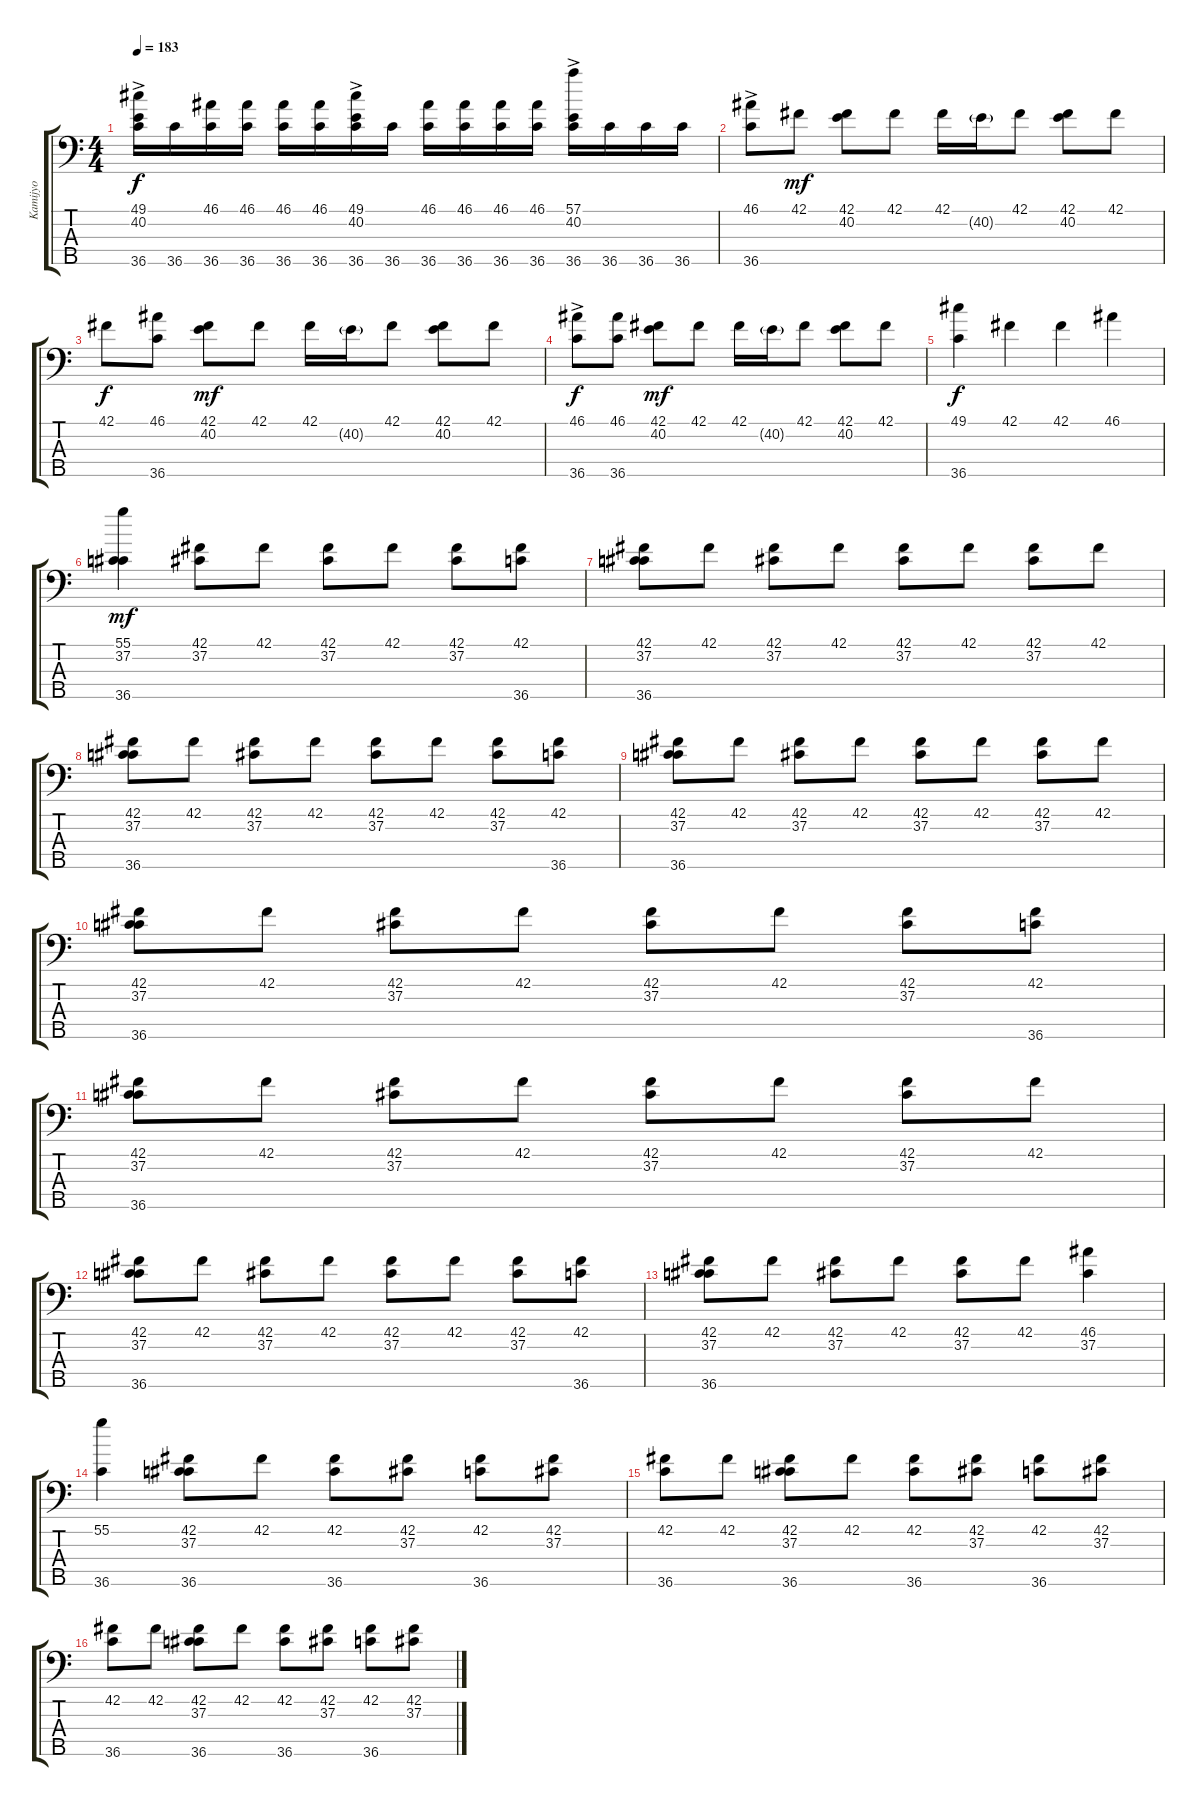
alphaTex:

\track ("Kamijyo" "Kamijyo") {instrument acousticgrandpiano}
\staff {score tabs}
\tuning (C-1 C-1 C-1 C-1 C-1) {hide}
\ts (4 4)
\tempo 183
\clef f4
\ks c
(49.1{ac} 40.2{ac} 36.5{ac}).16{dy f} 36.5.16 (46.1 36.5).16 (46.1 36.5).16 (46.1 36.5).16 (46.1 36.5).16 (49.1 40.2{ac} 36.5{ac}).16 36.5.16 (46.1 36.5).16 (46.1 36.5).16 (46.1 36.5).16 (46.1 36.5).16 (57.1 40.2{ac} 36.5{ac}).16 36.5.16 36.5.16 36.5.16 |
(46.1{ac} 36.5).8 42.1.8{dy mf} (42.1 40.2).8 42.1.8 42.1.16 40.2{g}.16 42.1.8 (42.1 40.2).8 42.1.8 |
42.1.8{dy f} (46.1 36.5).8 (42.1 40.2).8{dy mf} 42.1.8 42.1.16 40.2{g}.16 42.1.8 (42.1 40.2).8 42.1.8 |
(46.1{ac} 36.5).8{dy f} (46.1 36.5).8 (42.1 40.2).8{dy mf} 42.1.8 42.1.16 40.2{g}.16 42.1.8 (42.1 40.2).8 42.1.8 |
(49.1 36.5).4{dy f} 42.1.4 42.1.4 46.1.4 |
(55.1 37.2 36.5).4{dy mf} (42.1 37.2).8 42.1.8 (42.1 37.2).8 42.1.8 (42.1 37.2).8 (42.1 36.5).8 |
(42.1 37.2 36.5).8 42.1.8 (42.1 37.2).8 42.1.8 (42.1 37.2).8 42.1.8 (42.1 37.2).8 42.1.8 |
(42.1 37.2 36.5).8 42.1.8 (42.1 37.2).8 42.1.8 (42.1 37.2).8 42.1.8 (42.1 37.2).8 (42.1 36.5).8 |
(42.1 37.2 36.5).8 42.1.8 (42.1 37.2).8 42.1.8 (42.1 37.2).8 42.1.8 (42.1 37.2).8 42.1.8 |
(42.1 37.2 36.5).8 42.1.8 (42.1 37.2).8 42.1.8 (42.1 37.2).8 42.1.8 (42.1 37.2).8 (42.1 36.5).8 |
(42.1 37.2 36.5).8 42.1.8 (42.1 37.2).8 42.1.8 (42.1 37.2).8 42.1.8 (42.1 37.2).8 42.1.8 |
(42.1 37.2 36.5).8 42.1.8 (42.1 37.2).8 42.1.8 (42.1 37.2).8 42.1.8 (42.1 37.2).8 (42.1 36.5).8 |
(42.1 37.2 36.5).8 42.1.8 (42.1 37.2).8 42.1.8 (42.1 37.2).8 42.1.8 (46.1 37.2).4 |
(55.1 36.5).4 (42.1 37.2 36.5).8 42.1.8 (42.1 36.5).8 (42.1 37.2).8 (42.1 36.5).8 (42.1 37.2).8 |
(42.1 36.5).8 42.1.8 (42.1 37.2 36.5).8 42.1.8 (42.1 36.5).8 (42.1 37.2).8 (42.1 36.5).8 (42.1 37.2).8 |
(42.1 36.5).8 42.1.8 (42.1 37.2 36.5).8 42.1.8 (42.1 36.5).8 (42.1 37.2).8 (42.1 36.5).8 (42.1 37.2).8
